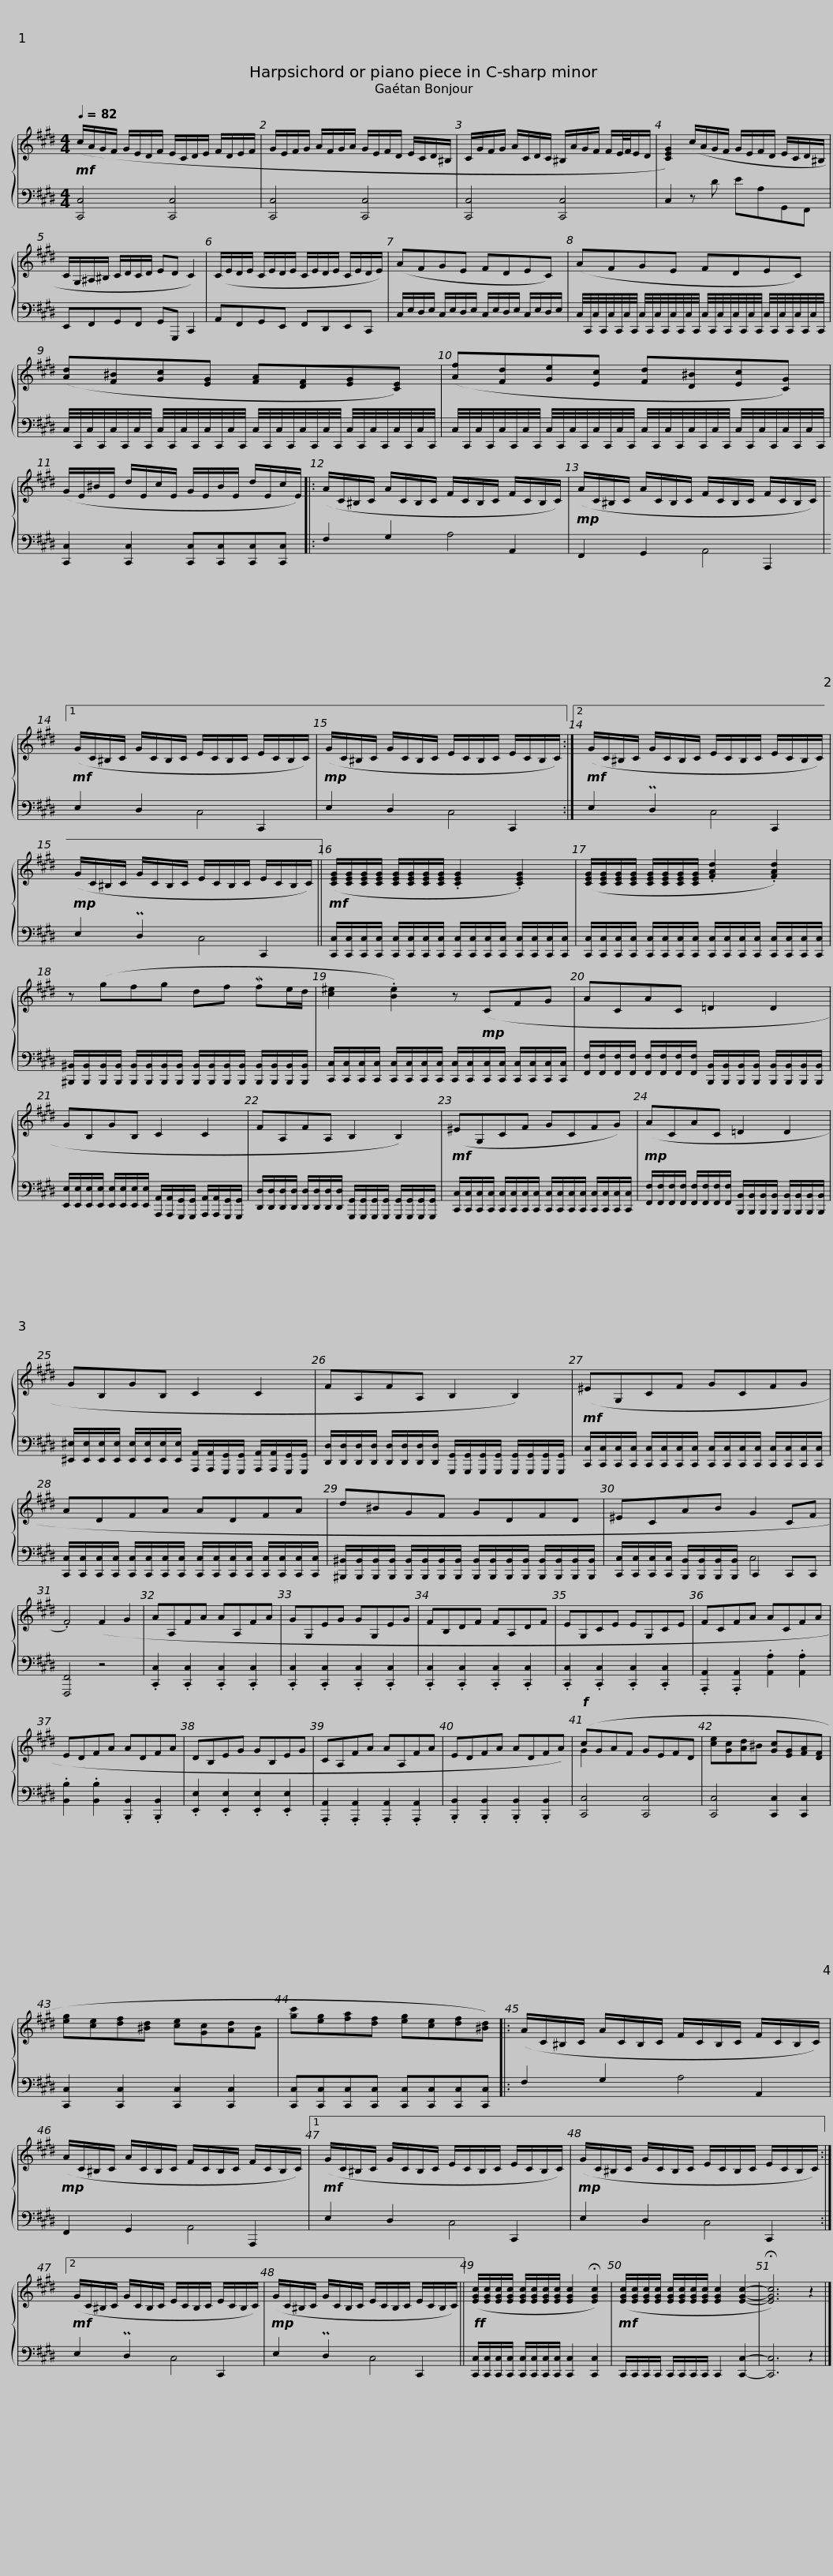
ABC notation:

X:1
%%score { ( 1 4 ) | ( 2 3 ) }
L:1/8
Q:1/4=82
M:4/4
I:linebreak $
K:E
V:1 treble
V:4 treble
V:2 bass
V:3 bass
V:1
!mf! (c/A/G/F/ G/E/D/F/ E/C/D/E/ F/D/E/F/ | G/E/F/G/ A/F/G/A/ G/E/F/D/ E/C/D/^B,/ |$ C/G/F/G/ A/C/D/C/ ^B,/A/G/F/ F/E/4F/4E/D/ | [CEG]2) (c/A/G/F/ G/E/F/D/ E/C/D/^B,/ | C/G,/^A,/^B,/ C/D/C/D/ ED C2) |$ %5
 (C/E/D/E/ C/E/D/E/ C/E/D/E/ C/E/D/E/) | (AFGE FDEC) |$ (AFGE FDEC) |$ ([Ad][F^B][Gc][EG] [FA][DF][EG][CE]) |$ ([Af][Fd][Ge][Ec] [Fd][D^B][Ec][CG]) | %10
 (G/E/^B/E/ d/E/c/E/ G/E/B/E/ d/E/c/E/) |:$ (A/C/^B,/C/ A/C/B,/C/ F/C/B,/C/ F/C/B,/C/) |!mp! (A/C/^B,/C/ A/C/B,/C/ F/C/B,/C/ F/C/B,/C/) |1$!mf! (G/C/^B,/C/ G/C/B,/C/ E/C/B,/C/ E/C/B,/C/) |!mp! (G/C/^B,/C/ G/C/B,/C/ E/C/B,/C/ E/C/B,/C/) :|2$ %15
!mf! (G/C/^B,/C/ G/C/B,/C/ E/C/B,/C/ E/C/B,/C/) |!mp! (G/C/^B,/C/ G/C/B,/C/ E/C/B,/C/ E/C/B,/C/) ||$!mf! ([CEG]/[CEG]/[CEG]/[CEG]/ [CEG]/[CEG]/[CEG]/[CEG]/ .[CEG]2 .[CEG]2) | ([CEG]/[CEG]/[CEG]/[CEG]/ [CEG]/[CEG]/[CEG]/[CEG]/ .[FAd]2 .[FAd]2) |$ z (gfg df Mfe/d/ | %20
 [c^e]2 .[Be]2) z!mp! (CFG |$ ACAC =D2 D2 | GB,GB, C2 C2 |$ FA,FA, B,2 B,2) |!mf! (^EG,CF GCFG) |$ %25
!mp! (ACAC =D2 D2 | GB,GB, C2 C2 |$ FA,FA, B,2 B,2) |!mf! (^EG,CF GCFG |$ ADFA ADFA | %30
 d^BGF GDFD |$ ^ECAB G2 CF | .F4) (F2 G2 | AA,FA AA,FA | GG,EG GG,EG | %35
 FB,DF FA,DF |$ EG,CE EG,CE | FCFA ACFA | EDFA ADFA | DB,EG GB,EG | %40
 CA,FA AA,FA |$ EDFA ADFA) |!f! (cGAF GEFD | [ce][Gc][Ad]^B [Gc][EG][FA][DF] | [eg][ce][df][^Bd] [ce][Gc][Ad][FB] |$ %45
 [gc'][eg][fa][df] [eg][ce][df][^Bd]) |: (A/C/^B,/C/ A/C/B,/C/ F/C/B,/C/ F/C/B,/C/) |$!mp! (A/C/^B,/C/ A/C/B,/C/ F/C/B,/C/ F/C/B,/C/) |1!mf! (G/C/^B,/C/ G/C/B,/C/ E/C/B,/C/ E/C/B,/C/) |$!mp! (G/C/^B,/C/ G/C/B,/C/ E/C/B,/C/ E/C/B,/C/) :|2 %50
!mf! (G/C/^B,/C/ G/C/B,/C/ E/C/B,/C/ E/C/B,/C/) |$!mp! (G/C/^B,/C/ G/C/B,/C/ E/C/B,/C/ E/C/B,/C/) ||!ff! ([EGc]/[EGc]/[EGc]/[EGc]/ [EGc]/[EGc]/[EGc]/[EGc]/ [EGc]2 !fermata![EGc]2) |$!mf! ([EGc]/[EGc]/[EGc]/[EGc]/ [EGc]/[EGc]/[EGc]/[EGc]/ [EGc]2 [EGc]2- | !fermata![EGc]6) z2 |] %55
V:2
 [C,,C,]4 [C,,C,]4 | [C,,C,]4 [C,,C,]4 |$ [C,,C,]4 [C,,C,]4 | C,2 z D EA,G,,F,, | E,,F,,G,,F,, G,,G,,, C,,2 |$ %5
 A,,F,,G,,E,, F,,D,,E,,C,, | C,/E,/D,/E,/ C,/E,/D,/E,/ C,/E,/D,/E,/ C,/E,/D,/E,/ |$ C,/4C,,/4C,/4C,,/4C,/4C,,/4C,/4C,,/4 C,/4C,,/4C,/4C,,/4C,/4C,,/4C,/4C,,/4 C,/4C,,/4C,/4C,,/4C,/4C,,/4C,/4C,,/4 C,/4C,,/4C,/4C,,/4C,/4C,,/4C,/4C,,/4 |$ C,/4C,,/4C,/4C,,/4C,/4C,,/4C,/4C,,/4 C,/4C,,/4C,/4C,,/4C,/4C,,/4C,/4C,,/4 C,/4C,,/4C,/4C,,/4C,/4C,,/4C,/4C,,/4 C,/4C,,/4C,/4C,,/4C,/4C,,/4C,/4C,,/4 |$ C,/4C,,/4C,/4C,,/4C,/4C,,/4C,/4C,,/4 C,/4C,,/4C,/4C,,/4C,/4C,,/4C,/4C,,/4 C,/4C,,/4C,/4C,,/4C,/4C,,/4C,/4C,,/4 C,/4C,,/4C,/4C,,/4C,/4C,,/4C,/4C,,/4 | %10
 [C,,C,]2 [C,,C,]2 [C,,C,][C,,C,][C,,C,][C,,C,] |:$ F,2 G,2 x2 A,,2 | F,,2 G,,2 x2 A,,,2 |1$ E,2 D,2 x2 C,,2 | E,2 D,2 x2 C,,2 :|2$ %15
 E,2 PD,2 x2 C,,2 | E,2 PD,2 x2 C,,2 ||$ [C,,C,]/[C,,C,]/[C,,C,]/[C,,C,]/ [C,,C,]/[C,,C,]/[C,,C,]/[C,,C,]/ [C,,C,]/[C,,C,]/[C,,C,]/[C,,C,]/ [C,,C,]/[C,,C,]/[C,,C,]/[C,,C,]/ | [C,,C,]/[C,,C,]/[C,,C,]/[C,,C,]/ [C,,C,]/[C,,C,]/[C,,C,]/[C,,C,]/ [C,,C,]/[C,,C,]/[C,,C,]/[C,,C,]/ [C,,C,]/[C,,C,]/[C,,C,]/[C,,C,]/ |$ [^B,,,^B,,]/[B,,,B,,]/[B,,,B,,]/[B,,,B,,]/ [B,,,B,,]/[B,,,B,,]/[B,,,B,,]/[B,,,B,,]/ [B,,,B,,]/[B,,,B,,]/[B,,,B,,]/[B,,,B,,]/ [B,,,B,,]/[B,,,B,,]/[B,,,B,,]/[B,,,B,,]/ | %20
 [C,,C,]/[C,,C,]/[C,,C,]/[C,,C,]/ [C,,C,]/[C,,C,]/[C,,C,]/[C,,C,]/ [C,,C,]/[C,,C,]/[C,,C,]/[C,,C,]/ [C,,C,]/[C,,C,]/[C,,C,]/[C,,C,]/ |$ [F,,F,]/[F,,F,]/[F,,F,]/[F,,F,]/ [F,,F,]/[F,,F,]/[F,,F,]/[F,,F,]/ [B,,,B,,]/[B,,,B,,]/[B,,,B,,]/[B,,,B,,]/ [B,,,B,,]/[B,,,B,,]/[B,,,B,,]/[B,,,B,,]/ | [E,,E,]/[E,,E,]/[E,,E,]/[E,,E,]/ [E,,E,]/[E,,E,]/[E,,E,]/[E,,E,]/ [A,,,A,,]/[A,,,A,,]/[G,,,G,,]/[G,,,G,,]/ [A,,,A,,]/[A,,,A,,]/[G,,,G,,]/[G,,,G,,]/ |$ [D,,D,]/[D,,D,]/[D,,D,]/[D,,D,]/ [D,,D,]/[D,,D,]/[D,,D,]/[D,,D,]/ [G,,,G,,]/[G,,,G,,]/[G,,,G,,]/[G,,,G,,]/ [G,,,G,,]/[G,,,G,,]/[G,,,G,,]/[G,,,G,,]/ | [C,,C,]/[C,,C,]/[C,,C,]/[C,,C,]/ [C,,C,]/[C,,C,]/[C,,C,]/[C,,C,]/ [C,,C,]/[C,,C,]/[C,,C,]/[C,,C,]/ [C,,C,]/[C,,C,]/[C,,C,]/[C,,C,]/ |$ %25
 [F,,F,]/[F,,F,]/[F,,F,]/[F,,F,]/ [F,,F,]/[F,,F,]/[F,,F,]/[F,,F,]/ [B,,,B,,]/[B,,,B,,]/[B,,,B,,]/[B,,,B,,]/ [B,,,B,,]/[B,,,B,,]/[B,,,B,,]/[B,,,B,,]/ | [^E,,^E,]/[E,,E,]/[E,,E,]/[E,,E,]/ [E,,E,]/[E,,E,]/[E,,E,]/[E,,E,]/ [A,,,A,,]/[A,,,A,,]/[G,,,G,,]/[G,,,G,,]/ [A,,,A,,]/[A,,,A,,]/[G,,,G,,]/[G,,,G,,]/ |$ [D,,D,]/[D,,D,]/[D,,D,]/[D,,D,]/ [D,,D,]/[D,,D,]/[D,,D,]/[D,,D,]/ [G,,,G,,]/[G,,,G,,]/[G,,,G,,]/[G,,,G,,]/ [G,,,G,,]/[G,,,G,,]/[G,,,G,,]/[G,,,G,,]/ | [C,,C,]/[C,,C,]/[C,,C,]/[C,,C,]/ [C,,C,]/[C,,C,]/[C,,C,]/[C,,C,]/ [C,,C,]/[C,,C,]/[C,,C,]/[C,,C,]/ [C,,C,]/[C,,C,]/[C,,C,]/[C,,C,]/ |$ [C,,C,]/[C,,C,]/[C,,C,]/[C,,C,]/ [C,,C,]/[C,,C,]/[C,,C,]/[C,,C,]/ [C,,C,]/[C,,C,]/[C,,C,]/[C,,C,]/ [C,,C,]/[C,,C,]/[C,,C,]/[C,,C,]/ | %30
 [^B,,,^B,,]/[B,,,B,,]/[B,,,B,,]/[B,,,B,,]/ [B,,,B,,]/[B,,,B,,]/[B,,,B,,]/[B,,,B,,]/ [B,,,B,,]/[B,,,B,,]/[B,,,B,,]/[B,,,B,,]/ [B,,,B,,]/[B,,,B,,]/[B,,,B,,]/[B,,,B,,]/ |$ [C,,C,]/[C,,C,]/[C,,C,]/[C,,C,]/ [B,,,B,,]/[B,,,B,,]/[B,,,B,,]/[B,,,B,,]/ C,,2 C,,C,, | [F,,,F,,]4 z4 | .[C,,C,]2 .[C,,C,]2 .[C,,C,]2 .[C,,C,]2 | .[C,,C,]2 .[C,,C,]2 .[C,,C,]2 .[C,,C,]2 | %35
 .[C,,C,]2 .[C,,C,]2 .[C,,C,]2 .[C,,C,]2 |$ .[C,,C,]2 .[C,,C,]2 .[C,,C,]2 .[C,,C,]2 | .[A,,,A,,]2 .[A,,,A,,]2 .[A,,A,]2 .[A,,A,]2 | .[B,,B,]2 .[B,,B,]2 .[B,,,B,,]2 .[B,,,B,,]2 | .[E,,E,]2 .[E,,E,]2 .[E,,E,]2 .[E,,E,]2 | %40
 .[A,,,A,,]2 .[A,,,A,,]2 .[A,,,A,,]2 .[A,,,A,,]2 |$ .[B,,,B,,]2 .[B,,,B,,]2 .[B,,,B,,]2 .[B,,,B,,]2 | [C,,C,]4 [C,,C,]4 | [C,,C,]4 [C,,C,]2 [C,,C,]2 | [C,,C,]2 [C,,C,]2 [C,,C,]2 [C,,C,]2 |$ %45
 [C,,C,][C,,C,][C,,C,][C,,C,] [C,,C,][C,,C,][C,,C,][C,,C,] |: F,2 G,2 x2 A,,2 |$ F,,2 G,,2 x2 A,,,2 |1 E,2 D,2 x2 C,,2 |$ E,2 D,2 x2 C,,2 :|2 %50
 E,2 PD,2 x2 C,,2 |$ E,2 PD,2 x2 C,,2 || [C,,C,]/[C,,C,]/[C,,C,]/[C,,C,]/ [C,,C,]/[C,,C,]/[C,,C,]/[C,,C,]/ [C,,C,]2 [C,,C,]2 |$ C,,/C,,/C,,/C,,/ C,,/C,,/C,,/C,,/ C,,2 [C,,C,]2- | [C,,C,]6 z2 |] %55
V:3
 x8 | x8 |$ x8 | x8 | x8 |$ %5
 x8 | x8 |$ x8 |$ x8 |$ x8 | %10
 x8 |:$ x4 A,4 | x4 A,,4 |1$ x4 C,4 | x4 C,4 :|2$ %15
 x4 C,4 | x4 C,4 ||$ x8 | x8 |$ x8 | %20
 x8 |$ x8 | x8 |$ x8 | x8 |$ %25
 x8 | x8 |$ x8 | x8 |$ x8 | %30
 x8 |$ x4 C,4 | x8 | x8 | x8 | %35
 x8 |$ x8 | x8 | x8 | x8 | %40
 x8 |$ x8 | x8 | x8 | x8 |$ %45
 x8 |: x4 A,4 |$ x4 A,,4 |1 x4 C,4 |$ x4 C,4 :|2 %50
 x4 C,4 |$ x4 C,4 || x8 |$ x8 | x8 |] %55
V:4
 x8 | x8 |$ x8 | x8 | x8 |$ %5
 x8 | x8 |$ x8 |$ x8 |$ x8 | %10
 x8 |:$ x8 | x8 |1$ x8 | x8 :|2$ %15
 x8 | x8 ||$ x8 | x8 |$ x8 | %20
 x8 |$ x8 | x8 |$ x8 | x8 |$ %25
 x8 | x8 |$ x8 | x8 |$ x8 | %30
 x8 |$ x8 | x8 | x8 | x8 | %35
 x8 |$ x8 | x8 | x8 | x8 | %40
 x8 |$ x8 | G2 x6 | x8 | x8 |$ %45
 x8 |: x8 |$ x8 |1 x8 |$ x8 :|2 %50
 x8 |$ x8 || x8 |$ x8 | x8 |] %55
